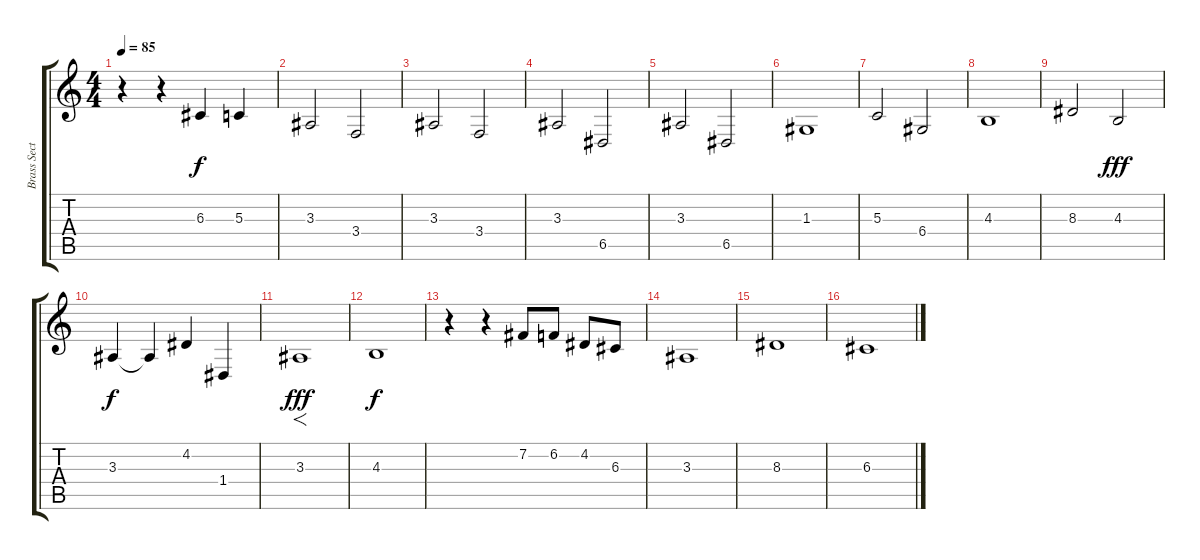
\track ("Brass Section" "Brass Sect") {instrument frenchhorn}
\staff {score tabs}
\tuning (E4 B3 G3 D3 A2 E2) {hide}
\ts (4 4)
\tempo 85
\clef g2
\ks c
r.4{dy f} r.4 6.3.4 5.3.4 |
3.3.2 3.4.2 |
3.3.2 3.4.2 |
3.3.2 6.5.2 |
3.3.2 6.5.2 |
1.3.1 |
5.3.2 6.4.2 |
4.3.1 |
8.3.2 4.3.2{dy fff} |
3.3.4{dy f} 3.3{t}.4 4.2.4 1.4.4 |
3.3.1{f dy fff} |
4.3.1{dy f} |
r.4 r.4 7.2.8 6.2.8 4.2.8 6.3.8 |
3.3.1 |
8.3.1 |
6.3.1
